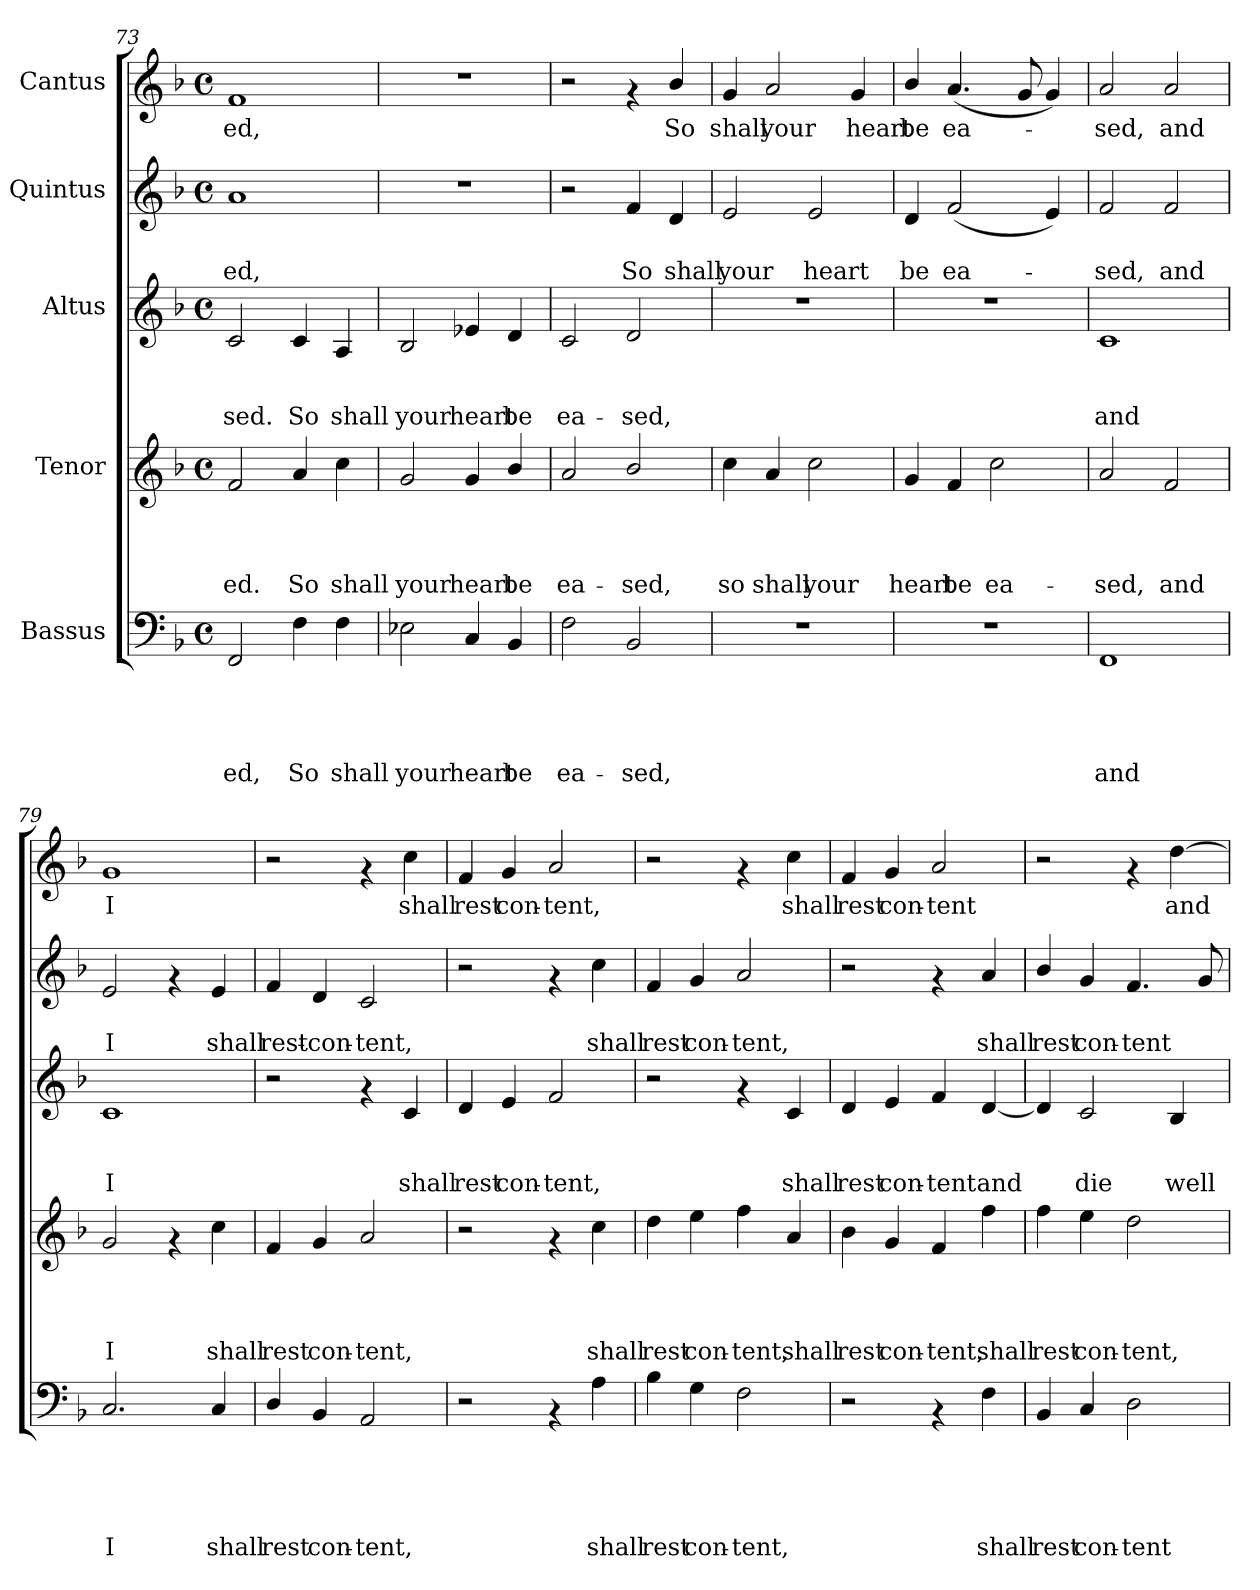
**kern	**text	**text	**text	**text	**text	**kern	**text	**text	**text	**text	**kern	**text	**text	**text	**kern	**text	**text	**kern	**text
*part5	*part5	*part5	*part5	*part5	*part5	*part4	*part4	*part4	*part4	*part4	*part3	*part3	*part3	*part3	*part2	*part2	*part2	*part1	*part1
*staff5	*staff5	*staff5	*staff5	*staff5	*staff5	*staff4	*staff4	*staff4	*staff4	*staff4	*staff3	*staff3	*staff3	*staff3	*staff2	*staff2	*staff2	*staff1	*staff1
*I"Bassus	*	*	*	*	*	*I"Tenor	*	*	*	*	*I"Altus	*	*	*	*I"Quintus	*	*	*I"Cantus	*
*clefF4	*	*	*	*	*	*clefG2	*	*	*	*	*clefG2	*	*	*	*clefG2	*	*	*clefG2	*
*k[b-]	*	*	*	*	*	*k[b-]	*	*	*	*	*k[b-]	*	*	*	*k[b-]	*	*	*k[b-]	*
*F:	*	*	*	*	*	*F:	*	*	*	*	*F:	*	*	*	*F:	*	*	*F:	*
*M4/4	*	*	*	*	*	*M4/4	*	*	*	*	*M4/4	*	*	*	*M4/4	*	*	*M4/4	*
*met(c)	*	*	*	*	*	*met(c)	*	*	*	*	*met(c)	*	*	*	*met(c)	*	*	*met(c)	*
=73	=73	=73	=73	=73	=73	=73	=73	=73	=73	=73	=73	=73	=73	=73	=73	=73	=73	=73	=73
!	!	!	!	!	!LO:LY:b	!	!	!	!	!LO:LY:b	!	!	!	!LO:LY:b	!	!	!LO:LY:b	!	!LO:LY:b
2FF/	.	.	.	.	-ed,	2f/	.	.	.	-ed.	2c/	.	.	-sed.	1a	.	-ed,	1f	-ed,
!	!	!	!	!	!LO:LY:b	!	!	!	!	!LO:LY:b	!	!	!	!LO:LY:b	!	!	!	!	!
4F\	.	.	.	.	So	4a/	.	.	.	So	4c/	.	.	So	.	.	.	.	.
!	!	!	!	!	!LO:LY:b	!	!	!	!	!LO:LY:b	!	!	!	!LO:LY:b	!	!	!	!	!
4F\	.	.	.	.	shall	4cc\	.	.	.	shall	4A/	.	.	shall	.	.	.	.	.
=74	=74	=74	=74	=74	=74	=74	=74	=74	=74	=74	=74	=74	=74	=74	=74	=74	=74	=74	=74
!	!	!	!	!	!LO:LY:b	!	!	!	!	!LO:LY:b	!	!	!	!LO:LY:b	!	!	!	!	!
2E-X\	.	.	.	.	your	2g/	.	.	.	your	2B-/	.	.	your	1r	.	.	1r	.
!	!	!	!	!	!LO:LY:b	!	!	!	!	!LO:LY:b	!	!	!	!LO:LY:b	!	!	!	!	!
4C/	.	.	.	.	heart	4g/	.	.	.	heart	4e-X/	.	.	heart	.	.	.	.	.
!	!	!	!	!	!LO:LY:b	!	!	!	!	!LO:LY:b	!	!	!	!LO:LY:b	!	!	!	!	!
4BB-/	.	.	.	.	be	4b-/	.	.	.	be	4d/	.	.	be	.	.	.	.	.
=75	=75	=75	=75	=75	=75	=75	=75	=75	=75	=75	=75	=75	=75	=75	=75	=75	=75	=75	=75
!	!	!	!	!	!LO:LY:b	!	!	!	!	!LO:LY:b	!	!	!	!LO:LY:b	!	!	!	!	!
2F\	.	.	.	.	ea-	2a/	.	.	.	ea-	2c/	.	.	ea-	2r	.	.	2r	.
!	!	!	!	!	!LO:LY:b	!	!	!	!	!LO:LY:b	!	!	!	!LO:LY:b	!	!	!LO:LY:b	!	!
2BB-/	.	.	.	.	-sed,	2b-/	.	.	.	-sed,	2d/	.	.	-sed,	4f/	.	So	4rf	.
!	!	!	!	!	!	!	!	!	!	!	!	!	!	!	!	!	!LO:LY:b	!	!LO:LY:b
.	.	.	.	.	.	.	.	.	.	.	.	.	.	.	4d/	.	shall	4b-/	So
=76	=76	=76	=76	=76	=76	=76	=76	=76	=76	=76	=76	=76	=76	=76	=76	=76	=76	=76	=76
!	!	!	!	!	!	!	!	!	!	!LO:LY:b	!	!	!	!	!	!	!LO:LY:b	!	!LO:LY:b
1r	.	.	.	.	.	4cc\	.	.	.	so	1r	.	.	.	2e/	.	your	4g/	shall
!	!	!	!	!	!	!	!	!	!	!LO:LY:b	!	!	!	!	!	!	!	!	!LO:LY:b
.	.	.	.	.	.	4a/	.	.	.	shall	.	.	.	.	.	.	.	2a/	your
!	!	!	!	!	!	!	!	!	!	!LO:LY:b	!	!	!	!	!	!	!LO:LY:b	!	!
.	.	.	.	.	.	2cc\	.	.	.	your	.	.	.	.	2e/	.	heart	.	.
!	!	!	!	!	!	!	!	!	!	!	!	!	!	!	!	!	!	!	!LO:LY:b
.	.	.	.	.	.	.	.	.	.	.	.	.	.	.	.	.	.	4g/	heart
!!LO:PB:g=z
=77	=77	=77	=77	=77	=77	=77	=77	=77	=77	=77	=77	=77	=77	=77	=77	=77	=77	=77	=77
!	!	!	!	!	!	!	!	!	!	!LO:LY:b	!	!	!	!	!	!	!LO:LY:b	!	!LO:LY:b
1r	.	.	.	.	.	4g/	.	.	.	heart	1r	.	.	.	4d/	.	be	4b-/	be
!	!	!	!	!	!	!	!	!	!	!LO:LY:b	!	!	!	!	!	!	!LO:LY:b	!	!LO:LY:b
.	.	.	.	.	.	4f/	.	.	.	be	.	.	.	.	(<2f/	.	ea-	(<4.a/	ea-
!	!	!	!	!	!	!	!	!	!	!LO:LY:b	!	!	!	!	!	!	!	!	!
.	.	.	.	.	.	2cc\	.	.	.	ea-	.	.	.	.	.	.	.	.	.
.	.	.	.	.	.	.	.	.	.	.	.	.	.	.	.	.	.	8g/	.
.	.	.	.	.	.	.	.	.	.	.	.	.	.	.	4e/)	.	.	4g/)	.
=78	=78	=78	=78	=78	=78	=78	=78	=78	=78	=78	=78	=78	=78	=78	=78	=78	=78	=78	=78
!	!	!	!	!	!LO:LY:b	!	!	!	!	!LO:LY:b	!	!	!	!LO:LY:b	!	!	!LO:LY:b	!	!LO:LY:b
1FF	.	.	.	.	and	2a/	.	.	.	-sed,	1c	.	.	and	2f/	.	-sed,	2a/	-sed,
!	!	!	!	!	!	!	!	!	!	!LO:LY:b	!	!	!	!	!	!	!LO:LY:b	!	!LO:LY:b
.	.	.	.	.	.	2f/	.	.	.	and	.	.	.	.	2f/	.	and	2a/	and
=79	=79	=79	=79	=79	=79	=79	=79	=79	=79	=79	=79	=79	=79	=79	=79	=79	=79	=79	=79
!	!	!	!	!	!LO:LY:b	!	!	!	!	!LO:LY:b	!	!	!	!LO:LY:b	!	!	!LO:LY:b	!	!LO:LY:b
2.C/	.	.	.	.	I	2g/	.	.	.	I	1c	.	.	I	2e/	.	I	1g	I
.	.	.	.	.	.	4rf	.	.	.	.	.	.	.	.	4rf	.	.	.	.
!	!	!	!	!	!LO:LY:b	!	!	!	!	!LO:LY:b	!	!	!	!	!	!	!LO:LY:b	!	!
4C/	.	.	.	.	shall	4cc\	.	.	.	shall	.	.	.	.	4e/	.	shall	.	.
=80	=80	=80	=80	=80	=80	=80	=80	=80	=80	=80	=80	=80	=80	=80	=80	=80	=80	=80	=80
!	!	!	!	!	!LO:LY:b	!	!	!	!	!LO:LY:b	!	!	!	!	!	!	!LO:LY:b	!	!
4D/	.	.	.	.	rest	4f/	.	.	.	rest	2r	.	.	.	4f/	.	rest-	2r	.
!	!	!	!	!	!LO:LY:b	!	!	!	!	!LO:LY:b	!	!	!	!	!	!	!LO:LY:b	!	!
4BB-/	.	.	.	.	con-	4g/	.	.	.	con-	.	.	.	.	4d/	.	-con-	.	.
!	!	!	!	!	!LO:LY:b	!	!	!	!	!LO:LY:b	!	!	!	!	!	!	!LO:LY:b	!	!
2AA/	.	.	.	.	-tent,	2a/	.	.	.	-tent,	4rf	.	.	.	2c/	.	-tent,	4rf	.
!	!	!	!	!	!	!	!	!	!	!	!	!	!	!LO:LY:b	!	!	!	!	!LO:LY:b
.	.	.	.	.	.	.	.	.	.	.	4c/	.	.	shall	.	.	.	4cc\	shall
=81	=81	=81	=81	=81	=81	=81	=81	=81	=81	=81	=81	=81	=81	=81	=81	=81	=81	=81	=81
!	!	!	!	!	!	!	!	!	!	!	!	!	!	!LO:LY:b	!	!	!	!	!LO:LY:b
2r	.	.	.	.	.	2r	.	.	.	.	4d/	.	.	rest	2r	.	.	4f/	rest
!	!	!	!	!	!	!	!	!	!	!	!	!	!	!LO:LY:b	!	!	!	!	!LO:LY:b
.	.	.	.	.	.	.	.	.	.	.	4e/	.	.	con-	.	.	.	4g/	con-
!	!	!	!	!	!	!	!	!	!	!	!	!	!	!LO:LY:b	!	!	!	!	!LO:LY:b
4rAA	.	.	.	.	.	4rf	.	.	.	.	2f/	.	.	-tent,	4rf	.	.	2a/	-tent,
!	!	!	!	!	!LO:LY:b	!	!	!	!	!LO:LY:b	!	!	!	!	!	!	!LO:LY:b	!	!
4A\	.	.	.	.	shall	4cc\	.	.	.	shall	.	.	.	.	4cc\	.	shall	.	.
=82	=82	=82	=82	=82	=82	=82	=82	=82	=82	=82	=82	=82	=82	=82	=82	=82	=82	=82	=82
!	!	!	!	!	!LO:LY:b	!	!	!	!	!LO:LY:b	!	!	!	!	!	!	!LO:LY:b	!	!
4B-\	.	.	.	.	rest	4dd\	.	.	.	rest	2r	.	.	.	4f/	.	rest	2r	.
!	!	!	!	!	!LO:LY:b	!	!	!	!	!LO:LY:b	!	!	!	!	!	!	!LO:LY:b	!	!
4G\	.	.	.	.	con-	4ee\	.	.	.	con-	.	.	.	.	4g/	.	con-	.	.
!	!	!	!	!	!LO:LY:b	!	!	!	!	!LO:LY:b	!	!	!	!	!	!	!LO:LY:b	!	!
2F\	.	.	.	.	-tent,	4ff\	.	.	.	-tent,	4rf	.	.	.	2a/	.	-tent,	4rf	.
!	!	!	!	!	!	!	!	!	!	!LO:LY:b	!	!	!	!LO:LY:b	!	!	!	!	!LO:LY:b
.	.	.	.	.	.	4a/	.	.	.	shall	4c/	.	.	shall	.	.	.	4cc\	shall
!!LO:PB:g=z
=83	=83	=83	=83	=83	=83	=83	=83	=83	=83	=83	=83	=83	=83	=83	=83	=83	=83	=83	=83
!	!	!	!	!	!	!	!	!	!	!LO:LY:b	!	!	!	!LO:LY:b	!	!	!	!	!LO:LY:b
2r	.	.	.	.	.	4b-\	.	.	.	rest	4d/	.	.	rest	2r	.	.	4f/	rest
!	!	!	!	!	!	!	!	!	!	!LO:LY:b	!	!	!	!LO:LY:b	!	!	!	!	!LO:LY:b
.	.	.	.	.	.	4g/	.	.	.	con-	4e/	.	.	con-	.	.	.	4g/	con-
!	!	!	!	!	!	!	!	!	!	!LO:LY:b	!	!	!	!LO:LY:b	!	!	!	!	!LO:LY:b
4rAA	.	.	.	.	.	4f/	.	.	.	-tent,	4f/	.	.	-tent	4rf	.	.	2a/	-tent
!	!	!	!	!	!LO:LY:b	!	!	!	!	!LO:LY:b	!	!	!	!LO:LY:b	!	!	!LO:LY:b	!	!
4F\	.	.	.	.	shall	4ff\	.	.	.	shall	[<4d/	.	.	and	4a/	.	shall	.	.
=84	=84	=84	=84	=84	=84	=84	=84	=84	=84	=84	=84	=84	=84	=84	=84	=84	=84	=84	=84
!	!	!	!	!	!LO:LY:b	!	!	!	!	!LO:LY:b	!	!	!	!	!	!	!LO:LY:b	!	!
4BB-/	.	.	.	.	rest	4ff\	.	.	.	rest	4d/]	.	.	.	4b-/	.	rest	2r	.
!	!	!	!	!	!LO:LY:b	!	!	!	!	!LO:LY:b	!	!	!	!LO:LY:b	!	!	!LO:LY:b	!	!
4C/	.	.	.	.	con-	4ee\	.	.	.	con-	2c/	.	.	die	4g/	.	con-	.	.
!	!	!	!	!	!LO:LY:b	!	!	!	!	!LO:LY:b	!	!	!	!	!	!	!LO:LY:b	!	!
2D\	.	.	.	.	-tent	2dd\	.	.	.	-tent,	.	.	.	.	4.f/	.	-tent	4rf	.
!	!	!	!	!	!	!	!	!	!	!	!	!	!	!LO:LY:b	!	!	!	!	!LO:LY:b
.	.	.	.	.	.	.	.	.	.	.	4B-/	.	.	well	.	.	.	[>4dd\	and
.	.	.	.	.	.	.	.	.	.	.	.	.	.	.	8g/	.	.	.	.
=	=	=	=	=	=	=	=	=	=	=	=	=	=	=	=	=	=	=	=
*-	*-	*-	*-	*-	*-	*-	*-	*-	*-	*-	*-	*-	*-	*-	*-	*-	*-	*-	*-
